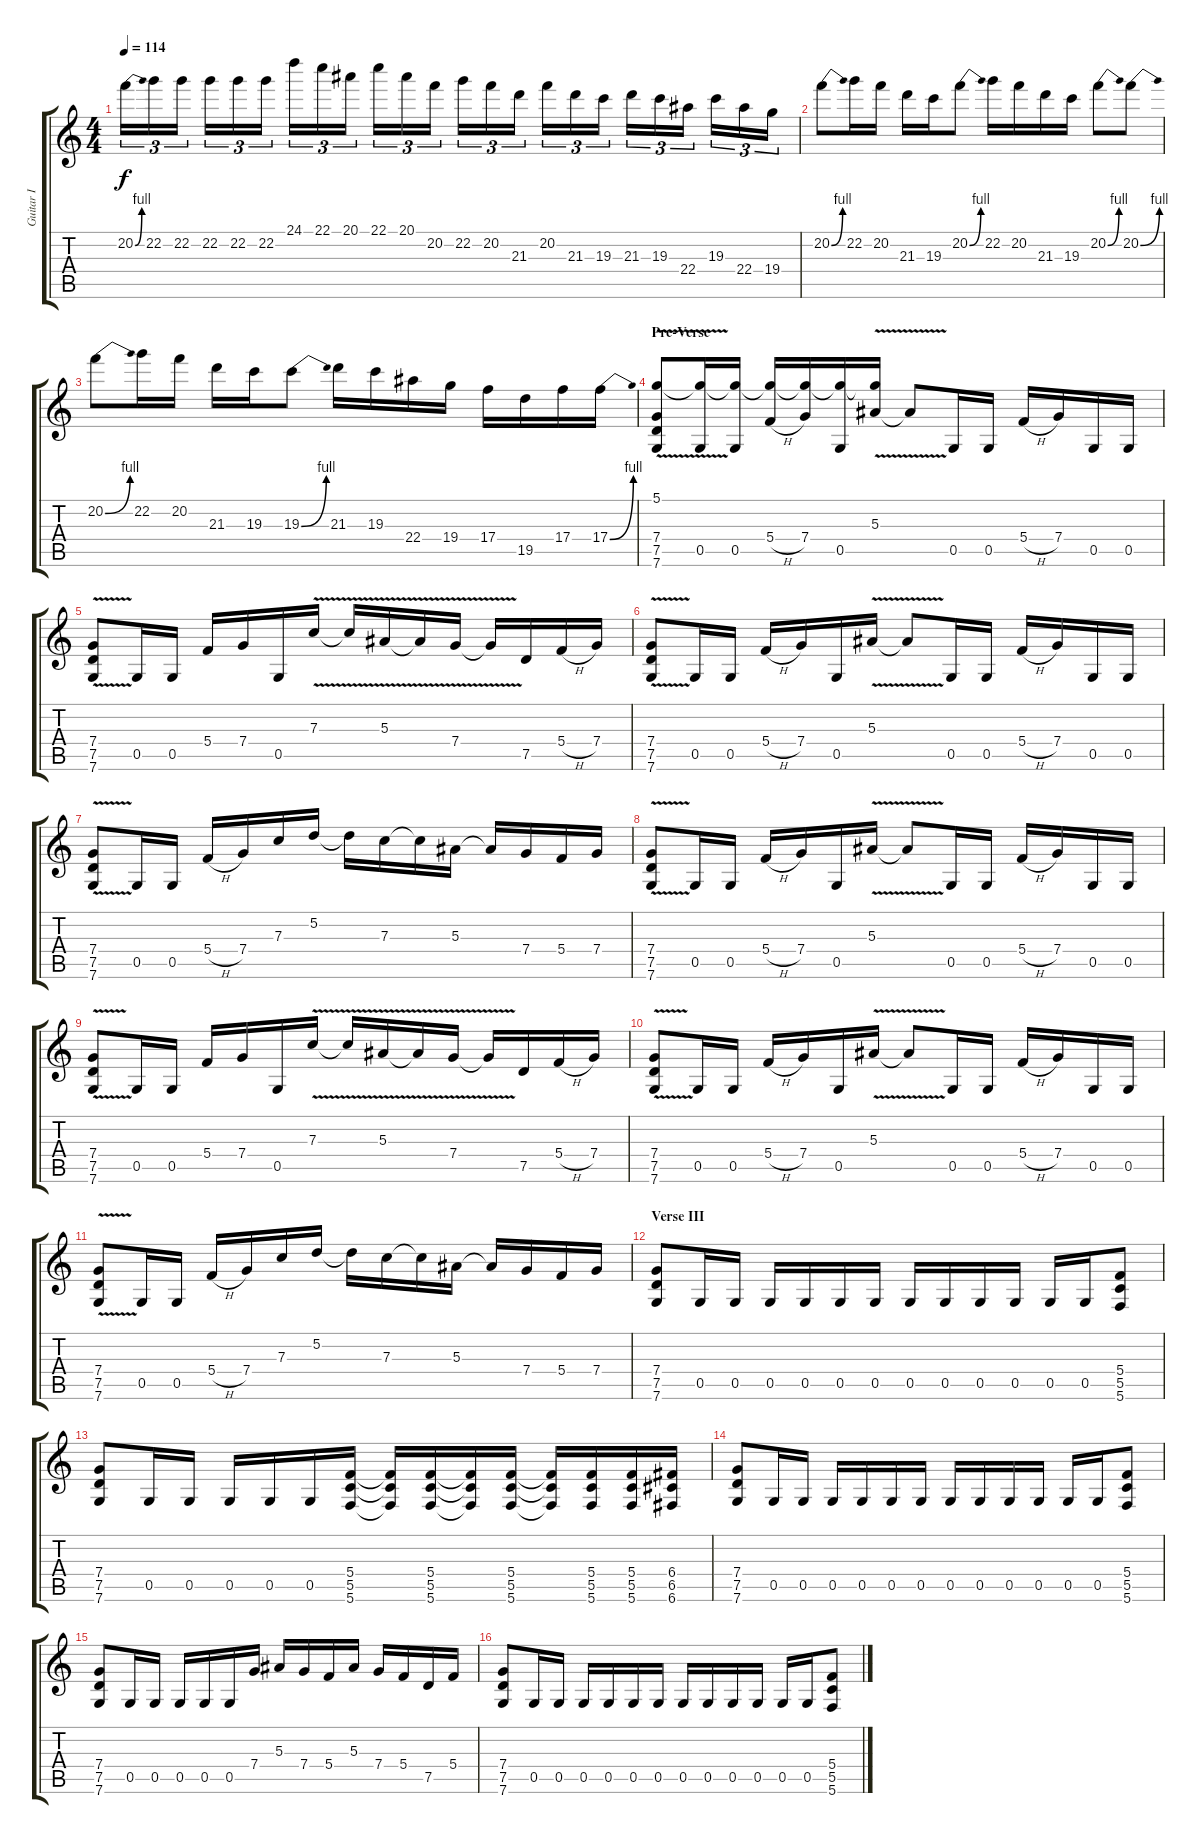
\track ("Guitar I" "Guitar I") {instrument overdrivenguitar}
\staff {score tabs}
\tuning (D4 A3 F3 C3 G2 C2) {hide}
\ts (4 4)
\tempo 114
\clef g2
\ks c
20.2{be (bend 0 0 60 4)}.16{tu (3 2) dy f} 22.2.16{tu (3 2)} 22.2.16{tu (3 2)} 22.2.16{tu (3 2)} 22.2.16{tu (3 2)} 22.2.16{tu (3 2)} 24.1.16{tu (3 2)} 22.1.16{tu (3 2)} 20.1.16{tu (3 2)} 22.1.16{tu (3 2)} 20.1.16{tu (3 2)} 20.2.16{tu (3 2)} 22.2.16{tu (3 2)} 20.2.16{tu (3 2)} 21.3.16{tu (3 2)} 20.2.16{tu (3 2)} 21.3.16{tu (3 2)} 19.3.16{tu (3 2)} 21.3.16{tu (3 2)} 19.3.16{tu (3 2)} 22.4.16{tu (3 2)} 19.3.16{tu (3 2)} 22.4.16{tu (3 2)} 19.4.16{tu (3 2)} |
20.2{be (bend 0 0 60 4)}.8 22.2.16 20.2.16 21.3.16 19.3.16 20.2{be (bend 0 0 60 4)}.8 22.2.16 20.2.16 21.3.16 19.3.16 20.2{be (bend 0 0 60 4)}.8 20.2{be (bend 0 0 60 4)}.8 |
20.2{be (bend 0 0 60 4)}.8 22.2.16 20.2.16 21.3.16 19.3.16 19.3{be (bend 0 0 60 4)}.8 21.3.16 19.3.16 22.4.16 19.4.16 17.4.16 19.5.16 17.4.16 17.4{be (bend 0 0 60 4)}.16 |
\section ("" "Pre-Verse")
(5.1{v} 7.4{v} 7.5{v} 7.6{v}).8 (5.1{t} 0.5).16 (5.1{t} 0.5).16 (5.1{t} 5.4{h}).16 (5.1{t} 7.4).16 (5.1{t} 0.5).16 (5.1{t} 5.3{v}).16 5.3{t}.8 0.5.16 0.5.16 5.4{h}.16 7.4.16 0.5.16 0.5.16 |
(7.4{v} 7.5{v} 7.6{v}).8 0.5.16 0.5.16 5.4.16 7.4.16 0.5.16 7.3{v}.16 7.3{t}.16 5.3{v}.16 5.3{t}.16 7.4{v}.16 7.4{t}.16 7.5.16 5.4{h}.16 7.4.16 |
(7.4 7.5{v} 7.6{v}).8 0.5.16 0.5.16 5.4{h}.16 7.4.16 0.5.16 5.3{v}.16 5.3{t}.8 0.5.16 0.5.16 5.4{h}.16 7.4.16 0.5.16 0.5.16 |
(7.4{v} 7.5{v} 7.6{v}).8 0.5.16 0.5.16 5.4{h}.16 7.4.16 7.3.16 5.2.16 5.2{t}.16 7.3.16 7.3{t}.16 5.3.16 5.3{t}.16 7.4.16 5.4.16 7.4.16 |
(7.4{v} 7.5{v} 7.6{v}).8 0.5.16 0.5.16 5.4{h}.16 7.4.16 0.5.16 5.3{v}.16 5.3{t}.8 0.5.16 0.5.16 5.4{h}.16 7.4.16 0.5.16 0.5.16 |
(7.4{v} 7.5{v} 7.6{v}).8 0.5.16 0.5.16 5.4.16 7.4.16 0.5.16 7.3{v}.16 7.3{t}.16 5.3{v}.16 5.3{t}.16 7.4{v}.16 7.4{t}.16 7.5.16 5.4{h}.16 7.4.16 |
(7.4 7.5{v} 7.6{v}).8 0.5.16 0.5.16 5.4{h}.16 7.4.16 0.5.16 5.3{v}.16 5.3{t}.8 0.5.16 0.5.16 5.4{h}.16 7.4.16 0.5.16 0.5.16 |
(7.4{v} 7.5{v} 7.6{v}).8 0.5.16 0.5.16 5.4{h}.16 7.4.16 7.3.16 5.2.16 5.2{t}.16 7.3.16 7.3{t}.16 5.3.16 5.3{t}.16 7.4.16 5.4.16 7.4.16 |
\section ("" "Verse III")
(7.4 7.5 7.6).8 0.5.16 0.5.16 0.5.16 0.5.16 0.5.16 0.5.16 0.5.16 0.5.16 0.5.16 0.5.16 0.5.16 0.5.16 (5.4 5.5 5.6).8 |
(7.4 7.5 7.6).8 0.5.16 0.5.16 0.5.16 0.5.16 0.5.16 (5.4 5.5 5.6).16 (5.4{t} 5.5{t} 5.6{t}).16 (5.4 5.5 5.6).16 (5.4{t} 5.5{t} 5.6{t}).16 (5.4 5.5 5.6).16 (5.4{t} 5.5{t} 5.6{t}).16 (5.4 5.5 5.6).16 (5.4 5.5 5.6).16 (6.4 6.5 6.6).16 |
(7.4 7.5 7.6).8 0.5.16 0.5.16 0.5.16 0.5.16 0.5.16 0.5.16 0.5.16 0.5.16 0.5.16 0.5.16 0.5.16 0.5.16 (5.4 5.5 5.6).8 |
(7.4 7.5 7.6).8 0.5.16 0.5.16 0.5.16 0.5.16 0.5.16 7.4.16 5.3.16 7.4.16 5.4.16 5.3.16 7.4.16 5.4.16 7.5.16 5.4.16 |
(7.4 7.5 7.6).8 0.5.16 0.5.16 0.5.16 0.5.16 0.5.16 0.5.16 0.5.16 0.5.16 0.5.16 0.5.16 0.5.16 0.5.16 (5.4 5.5 5.6).8
